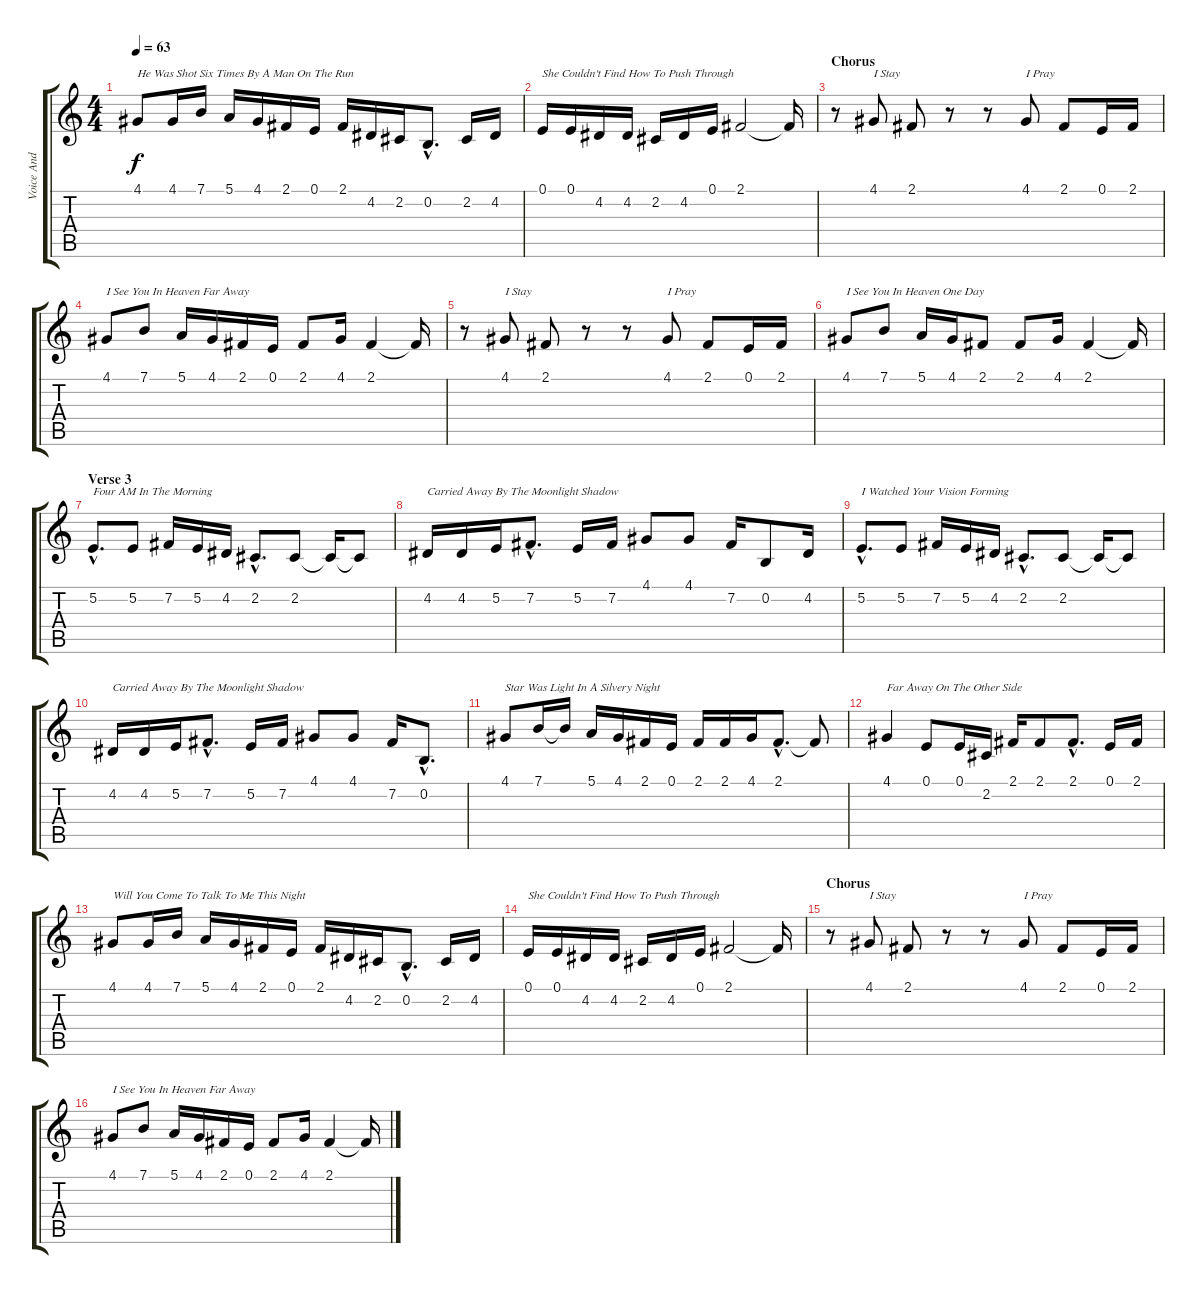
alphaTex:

\track ("Voice And Lyrics" "Voice And ") {instrument voiceoohs}
\staff {score tabs}
\tuning (E4 B3 G3 D3 A2 E2) {hide}
\ts (4 4)
\tempo 63
\clef g2
\ks c
4.1.8{txt "He Was Shot Six Times By A Man On The Run" dy f} 4.1.16 7.1.16 5.1.16 4.1.16 2.1.16 0.1.16 2.1.16 4.2.16 2.2.16 0.2{hac}.8{d} 2.2.16 4.2.16 |
0.1.16{txt "She Couldn't Find How To Push Through"} 0.1.16 4.2.16 4.2.16 2.2.16 4.2.16 0.1.16 2.1.2 2.1{t}.16 |
\section ("" "Chorus")
r.8 4.1.8{txt "I Stay"} 2.1.8 r.8 r.8 4.1.8{txt "I Pray"} 2.1.8 0.1.16 2.1.16 |
4.1.8{txt "I See You In Heaven Far Away"} 7.1.8 5.1.16 4.1.16 2.1.16 0.1.16 2.1.8 4.1.16 2.1.4 2.1{t}.16 |
r.8 4.1.8{txt "I Stay"} 2.1.8 r.8 r.8 4.1.8{txt "I Pray"} 2.1.8 0.1.16 2.1.16 |
4.1.8{txt "I See You In Heaven One Day"} 7.1.8 5.1.16 4.1.16 2.1.8 2.1.8 4.1.16 2.1.4 2.1{t}.16 |
\section ("" "Verse 3")
5.2{hac}.8{d txt "Four AM In The Morning"} 5.2.8 7.2.16 5.2.16 4.2.16 2.2{hac}.8{d} 2.2.8 2.2{t}.16 2.2{t}.8 |
4.2.16{txt "Carried Away By The Moonlight Shadow"} 4.2.16 5.2.16 7.2{hac}.8{d} 5.2.16 7.2.16 4.1.8 4.1.8 7.2.16 0.2.8 4.2.16 |
5.2{hac}.8{d txt "I Watched Your Vision Forming"} 5.2.8 7.2.16 5.2.16 4.2.16 2.2{hac}.8{d} 2.2.8 2.2{t}.16 2.2{t}.8 |
4.2.16{txt "Carried Away By The Moonlight Shadow"} 4.2.16 5.2.16 7.2{hac}.8{d} 5.2.16 7.2.16 4.1.8 4.1.8 7.2.16 0.2{hac}.8{d} |
4.1.8{txt "Star Was Light In A Silvery Night"} 7.1.16 7.1{t}.16 5.1.16 4.1.16 2.1.16 0.1.16 2.1.16 2.1.16 4.1.16 2.1{hac}.8{d} 2.1{t}.8 |
4.1.4{txt "Far Away On The Other Side"} 0.1.8 0.1.16 2.2.16 2.1.16 2.1.8 2.1{hac}.8{d} 0.1.16 2.1.16 |
4.1.8{txt "Will You Come To Talk To Me This Night"} 4.1.16 7.1.16 5.1.16 4.1.16 2.1.16 0.1.16 2.1.16 4.2.16 2.2.16 0.2{hac}.8{d} 2.2.16 4.2.16 |
0.1.16{txt "She Couldn't Find How To Push Through"} 0.1.16 4.2.16 4.2.16 2.2.16 4.2.16 0.1.16 2.1.2 2.1{t}.16 |
\section ("" "Chorus")
r.8 4.1.8{txt "I Stay"} 2.1.8 r.8 r.8 4.1.8{txt "I Pray"} 2.1.8 0.1.16 2.1.16 |
4.1.8{txt "I See You In Heaven Far Away"} 7.1.8 5.1.16 4.1.16 2.1.16 0.1.16 2.1.8 4.1.16 2.1.4 2.1{t}.16
